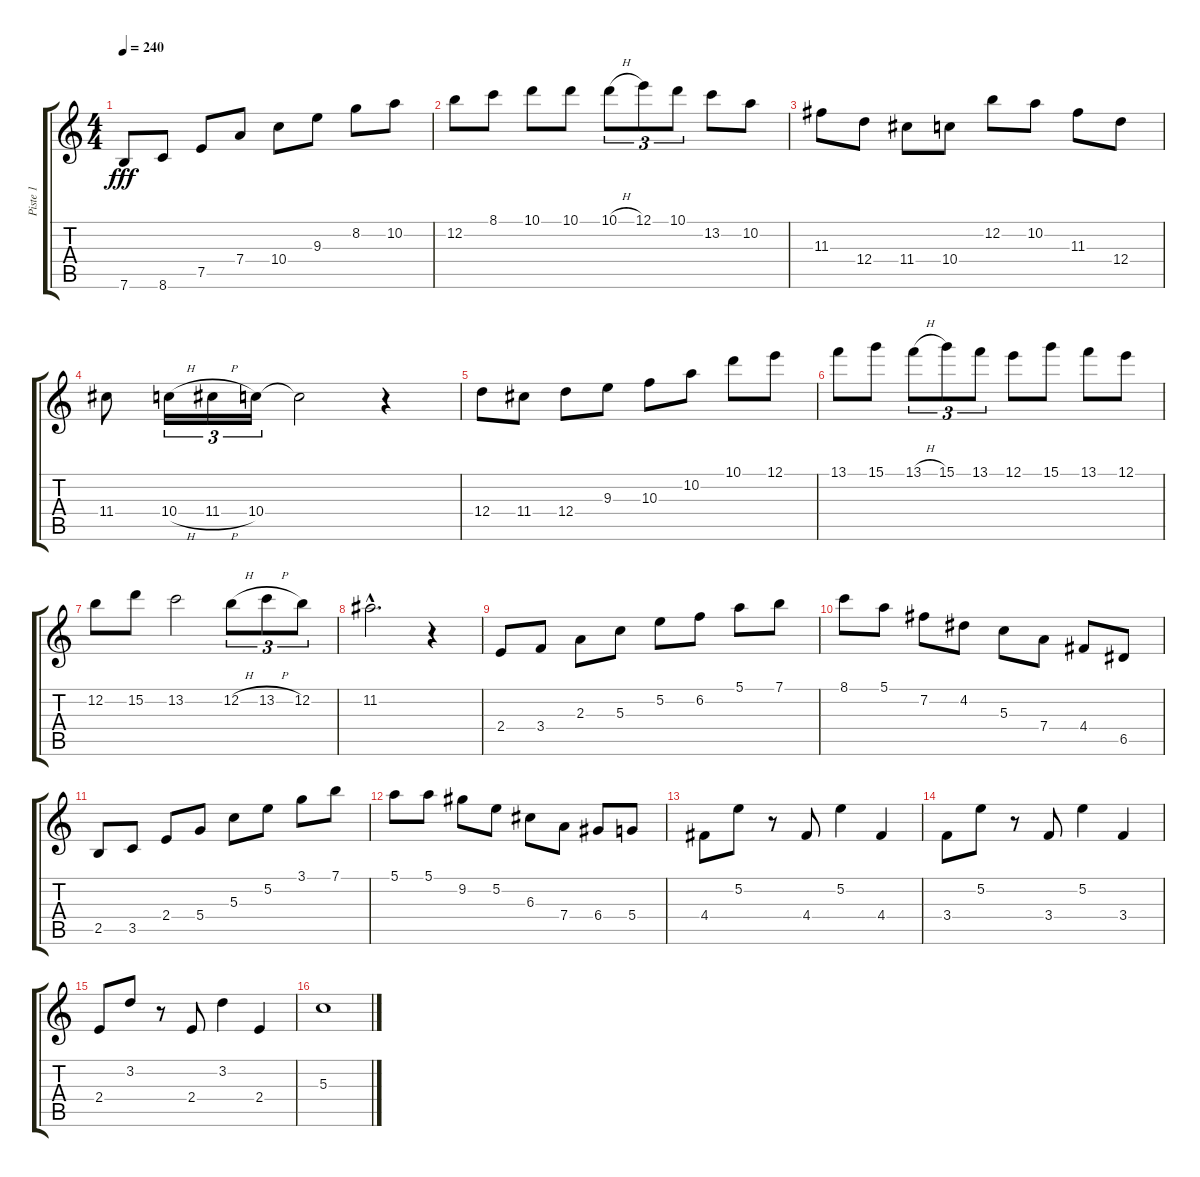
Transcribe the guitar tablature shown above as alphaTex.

\track ("Piste 1" "Piste 1") {instrument electricguitarclean}
\staff {score tabs}
\tuning (E4 B3 G3 D3 A2 E2) {hide}
\ts (4 4)
\tempo 240
\clef g2
\ks c
7.6.8{dy fff} 8.6.8 7.5.8 7.4.8 10.4.8 9.3.8 8.2.8 10.2.8 |
12.2.8 8.1.8 10.1.8 10.1.8 10.1{h}.8{tu (3 2)} 12.1.8{tu (3 2)} 10.1.8{tu (3 2)} 13.2.8 10.2.8 |
11.3.8 12.4.8 11.4.8 10.4.8 12.2.8 10.2.8 11.3.8 12.4.8 |
11.4.8 10.4{h}.16{tu (3 2)} 11.4{h}.16{tu (3 2)} 10.4.16{tu (3 2)} 10.4{t}.2 r.4 |
12.4.8 11.4.8 12.4.8 9.3.8 10.3.8 10.2.8 10.1.8 12.1.8 |
13.1.8 15.1.8 13.1{h}.8{tu (3 2)} 15.1.8{tu (3 2)} 13.1.8{tu (3 2)} 12.1.8 15.1.8 13.1.8 12.1.8 |
12.2.8 15.2.8 13.2.2 12.2{h}.8{tu (3 2)} 13.2{h}.8{tu (3 2)} 12.2.8{tu (3 2)} |
11.2{hac}.2{d} r.4 |
2.4.8 3.4.8 2.3.8 5.3.8 5.2.8 6.2.8 5.1.8 7.1.8 |
8.1.8 5.1.8 7.2.8 4.2.8 5.3.8 7.4.8 4.4.8 6.5.8 |
2.5.8 3.5.8 2.4.8 5.4.8 5.3.8 5.2.8 3.1.8 7.1.8 |
5.1.8 5.1.8 9.2.8 5.2.8 6.3.8 7.4.8 6.4.8 5.4.8 |
4.4.8 5.2.8 r.8 4.4.8 5.2.4 4.4.4 |
3.4.8 5.2.8 r.8 3.4.8 5.2.4 3.4.4 |
2.4.8 3.2.8 r.8 2.4.8 3.2.4 2.4.4 |
5.3.1
